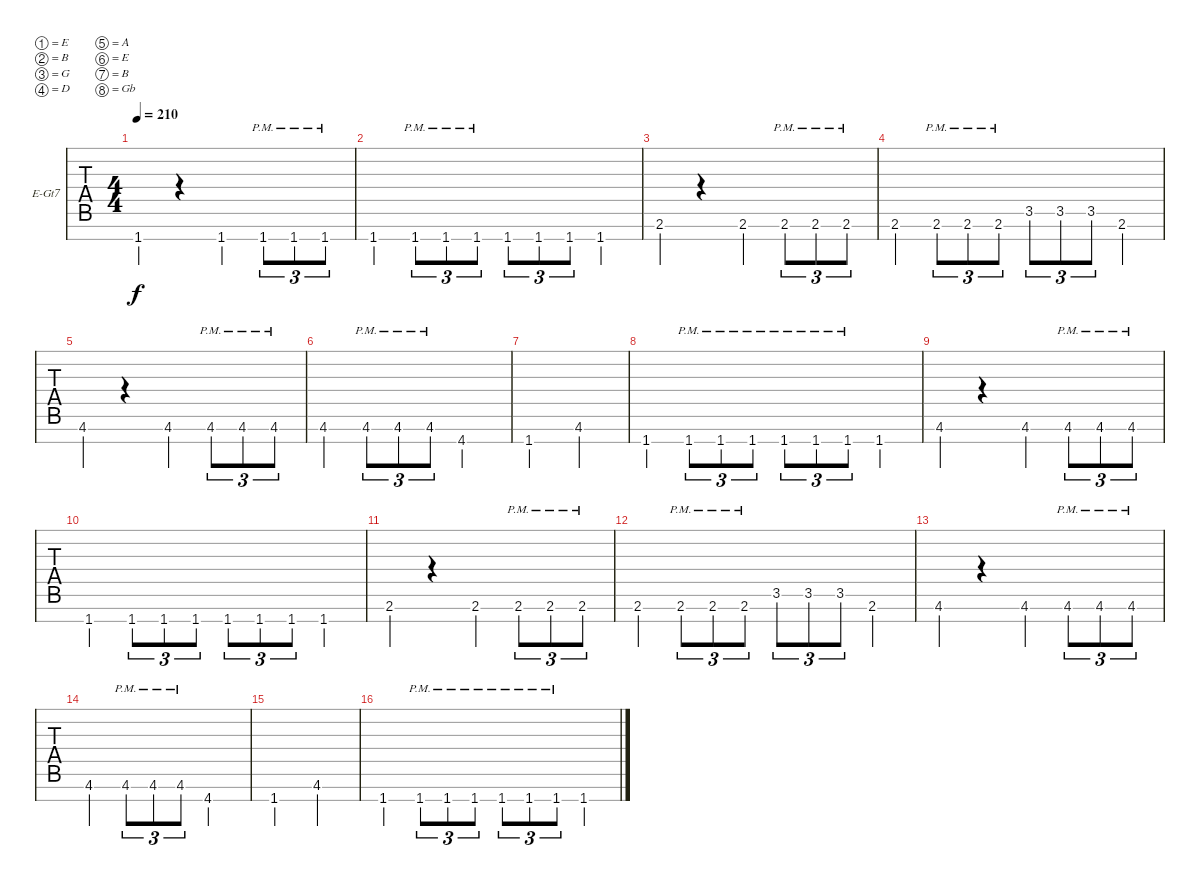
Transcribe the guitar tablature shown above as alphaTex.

\bracketExtendMode groupsimilarinstruments
\firstSystemTrackNameOrientation horizontal
\otherSystemsTrackNameOrientation horizontal
\track ("Äîðîæêà 1" "E-Gt7") {instrument distortionguitar}
\staff {tabs}
\tuning (E4 B3 G3 D3 A2 E2 B1 Gb1)
\ts (4 4)
\tempo 210
\clef g2
\ks c
1.8.4{dy f} r.4 1.8.4 1.8{pm}.8{tu (3 2)} 1.8{pm}.8{tu (3 2)} 1.8{pm}.8{tu (3 2)} |
1.8.4 1.8{pm}.8{tu (3 2)} 1.8{pm}.8{tu (3 2)} 1.8{pm}.8{tu (3 2)} 1.8.8{tu (3 2)} 1.8.8{tu (3 2)} 1.8.8{tu (3 2)} 1.8.4 |
2.7.4 r.4 2.7.4 2.7{pm}.8{tu (3 2)} 2.7{pm}.8{tu (3 2)} 2.7{pm}.8{tu (3 2)} |
2.7.4 2.7{pm}.8{tu (3 2)} 2.7{pm}.8{tu (3 2)} 2.7{pm}.8{tu (3 2)} 3.6.8{tu (3 2)} 3.6.8{tu (3 2)} 3.6.8{tu (3 2)} 2.7.4 |
4.7.4 r.4 4.7.4 4.7{pm}.8{tu (3 2)} 4.7{pm}.8{tu (3 2)} 4.7{pm}.8{tu (3 2)} |
4.7.4 4.7{pm}.8{tu (3 2)} 4.7{pm}.8{tu (3 2)} 4.7{pm}.8{tu (3 2)} 4.8.2 |
1.8.2 4.7.2 |
1.8.4 1.8{pm}.8{tu (3 2)} 1.8{pm}.8{tu (3 2)} 1.8{pm}.8{tu (3 2)} 1.8{pm}.8{tu (3 2)} 1.8{pm}.8{tu (3 2)} 1.8{pm}.8{tu (3 2)} 1.8.4 |
4.7.4 r.4 4.7.4 4.7{pm}.8{tu (3 2)} 4.7{pm}.8{tu (3 2)} 4.7{pm}.8{tu (3 2)} |
1.8.4 1.8.8{tu (3 2)} 1.8.8{tu (3 2)} 1.8.8{tu (3 2)} 1.8.8{tu (3 2)} 1.8.8{tu (3 2)} 1.8.8{tu (3 2)} 1.8.4 |
2.7.4 r.4 2.7.4 2.7{pm}.8{tu (3 2)} 2.7{pm}.8{tu (3 2)} 2.7{pm}.8{tu (3 2)} |
2.7.4 2.7{pm}.8{tu (3 2)} 2.7{pm}.8{tu (3 2)} 2.7{pm}.8{tu (3 2)} 3.6.8{tu (3 2)} 3.6.8{tu (3 2)} 3.6.8{tu (3 2)} 2.7.4 |
4.7.4 r.4 4.7.4 4.7{pm}.8{tu (3 2)} 4.7{pm}.8{tu (3 2)} 4.7{pm}.8{tu (3 2)} |
4.7.4 4.7{pm}.8{tu (3 2)} 4.7{pm}.8{tu (3 2)} 4.7{pm}.8{tu (3 2)} 4.8.2 |
1.8.2 4.7.2 |
1.8.4 1.8{pm}.8{tu (3 2)} 1.8{pm}.8{tu (3 2)} 1.8{pm}.8{tu (3 2)} 1.8{pm}.8{tu (3 2)} 1.8{pm}.8{tu (3 2)} 1.8{pm}.8{tu (3 2)} 1.8.4
